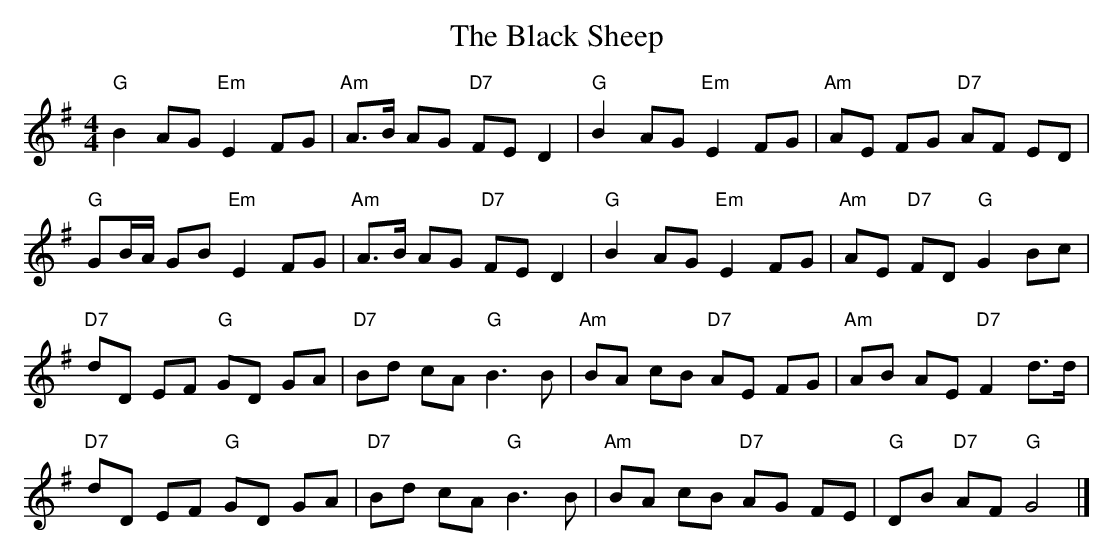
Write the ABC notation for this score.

X:1
T:The Black Sheep
M:4/4
L:1/8
K:G
"G"B2AG"Em"E2FG|"Am"A>B AG "D7"FED2|"G"B2AG"Em"E2FG|"Am"AE FG "D7"AF ED|
"G"GB/A/ GB "Em"E2FG|"Am"A>B AG "D7"FED2|"G"B2AG "Em"E2FG| "Am"AE "D7"FD "G"G2Bc|
"D7"dD EF "G"GD GA|"D7"Bd cA "G"B3B|"Am"BA cB "D7"AE FG|"Am"AB AE "D7"F2d>d|
"D7"dD EF "G"GD GA|"D7"Bd cA "G"B3B|"Am"BA cB "D7"AG FE| "G"DB "D7"AF "G"G4|]
